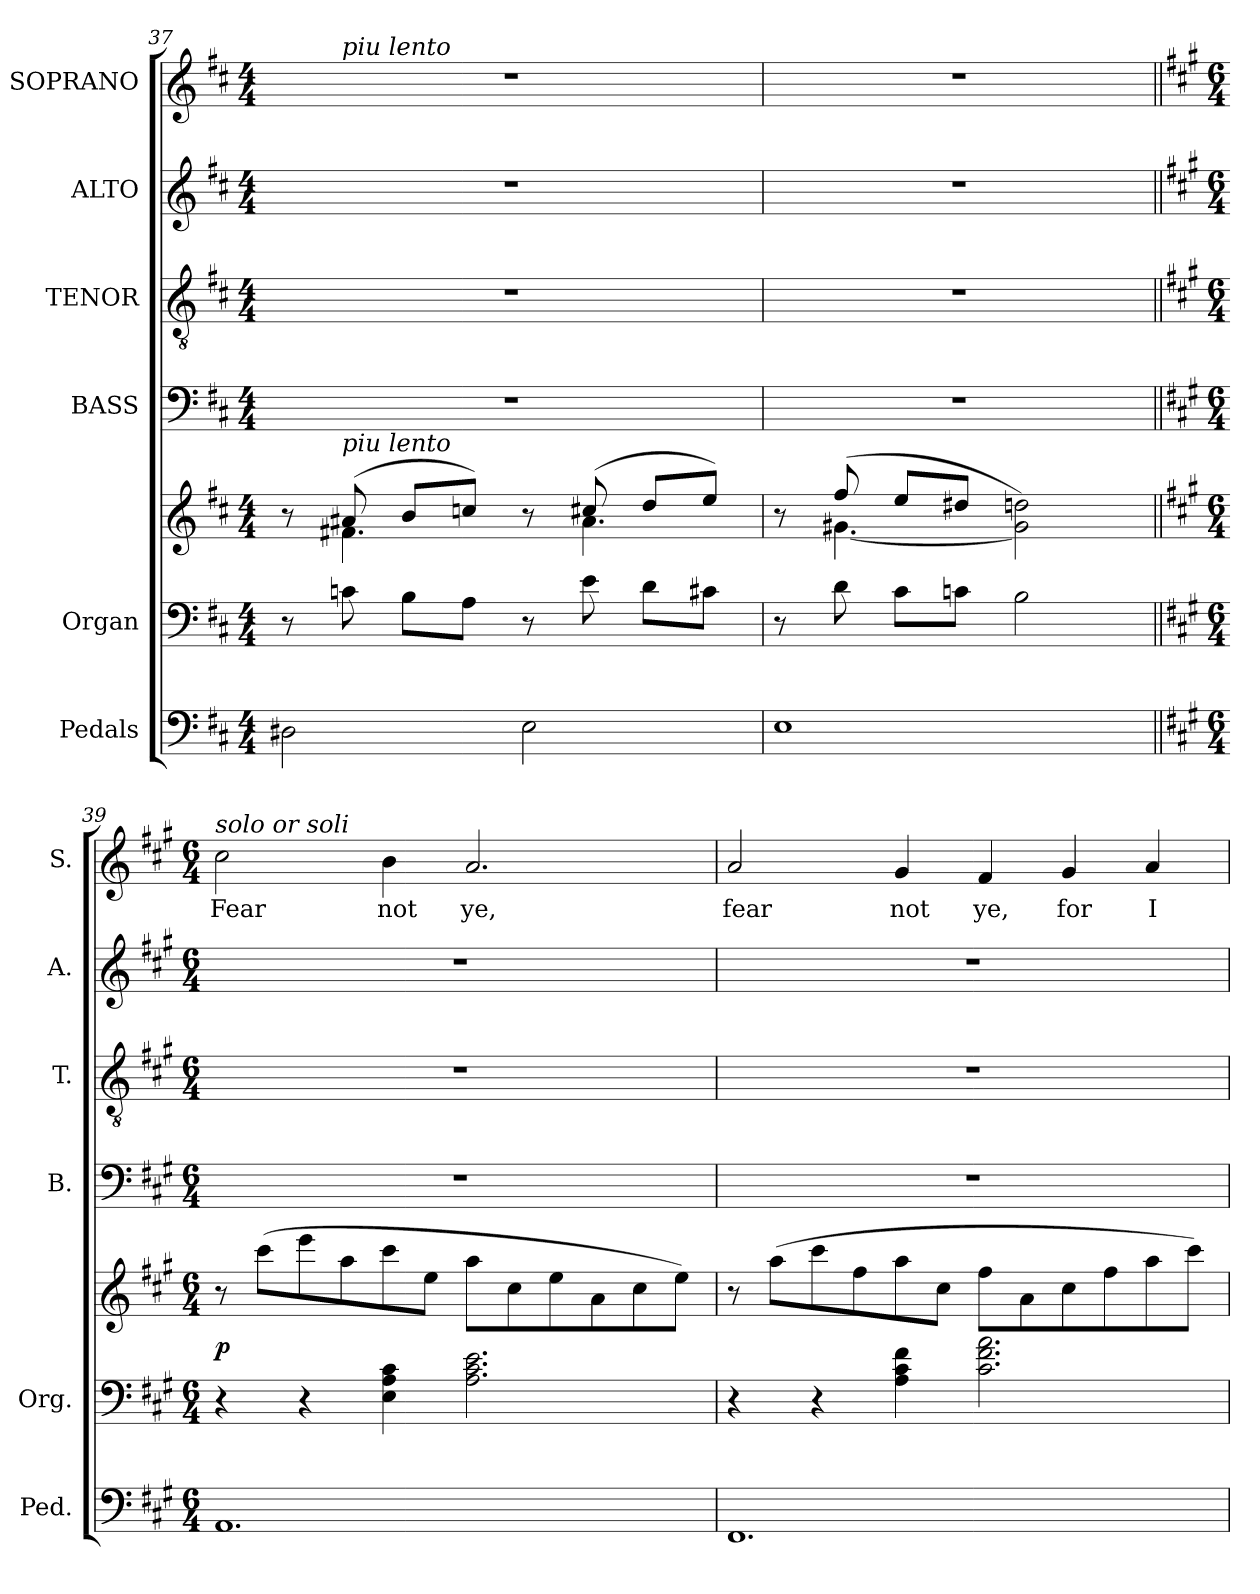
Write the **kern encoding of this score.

**kern	**kern	**kern	**dynam	**kern	**kern	**kern	**kern	**text
*part6	*part5	*part5	*part5	*part4	*part3	*part2	*part1	*part1
*staff7	*staff6	*staff5	*staff5/6	*staff4	*staff3	*staff2	*staff1	*staff1
*I"Pedals	*I"Organ	*	*	*I"BASS	*I"TENOR	*I"ALTO	*I"SOPRANO	*
*I'Ped.	*I'Org.	*	*	*I'B.	*I'T.	*I'A.	*I'S.	*
*clefF4	*clefF4	*clefG2	*	*clefF4	*clefGv2	*clefG2	*clefG2	*
*	*	*	*	*	*ITrd7c12	*	*	*
*k[f#c#]	*k[f#c#]	*k[f#c#]	*	*k[f#c#]	*k[f#c#]	*k[f#c#]	*k[f#c#]	*
*D:	*D:	*D:	*	*D:	*D:	*D:	*D:	*
*M4/4	*M4/4	*M4/4	*	*M4/4	*M4/4	*M4/4	*M4/4	*
=37	=37	=37	=37	=37	=37	=37	=37	=37
*	*	*^	*	*	*	*	*^	*
2D#Xi\	8r	8r	8ryy	.	1r	1r	1r	1r	8ryy	.
!	!	!	!	!	!	!	!	!	!LO:TX:a:i:t=piu lento	!
!	!	!LO:TX:a:i:t=piu lento	!	!	!	!	!	!	!	!
.	8cni\	(8a#Xi/	4.f#Xi\	.	.	.	.	.	2..ryy	.
.	8Bi\L	8bi/L	.	.	.	.	.	.	.	.
.	8Ai\J	8ccni/J)	.	.	.	.	.	.	.	.
2Ei\	8r	8r	8ryy	.	.	.	.	.	.	.
.	8ei\	(8cc#Xi/	4.a#i\	.	.	.	.	.	.	.
.	8di\L	8ddi/L	.	.	.	.	.	.	.	.
.	8c#Xi\J	8eei/J)	.	.	.	.	.	.	.	.
*	*	*	*	*	*	*	*	*v	*v	*
=38	=38	=38	=38	=38	=38	=38	=38	=38	=38
1Ei	8r	8r	8ryy	.	1r	1r	1r	1r	.
.	8di\	(8ff#i/	[<4.g#Xi\	.	.	.	.	.	.
.	8c#i\L	8eei/L	.	.	.	.	.	.	.
.	8cni\J	8dd#Xi/J	.	.	.	.	.	.	.
.	2Bi\	2g#i\] 2ddni)	2ryy	.	.	.	.	.	.
*	*	*v	*v	*	*	*	*	*	*
!!LO:LB:g=z
=39||	=39||	=39||	=39||	=39||	=39||	=39||	=39||	=39||
*k[f#c#g#]	*k[f#c#g#]	*k[f#c#g#]	*	*k[f#c#g#]	*k[f#c#g#]	*k[f#c#g#]	*k[f#c#g#]	*
*A:	*A:	*A:	*	*A:	*A:	*A:	*A:	*
*M6/4	*M6/4	*M6/4	*	*M6/4	*M6/4	*M6/4	*M6/4	*
*	*	*^	*	*	*	*	*	*
!	!	!	!	!	!LO:N:vis=1	!LO:N:vis=1	!LO:N:vis=1	!	!
*	*	*v	*v	*	*	*	*	*	*
*	*	*MM80	*	*	*	*	*MM80	*
*	*	*^	*	*	*	*	*	*
!	!	!	!	!	!	!	!	!LO:TX:a:i:t=solo or soli	!
!	!	!	!	!	!	!	!	!	!LO:LY:b:color=#000000
*	*	*v	*v	*	*	*	*	*	*
1.AAi	4r	8r	p	1.r	1.r	1.r	2cc#i\	Fear
.	.	(8ccc#i\L	.	.	.	.	.	.
.	4r	8eeei\	.	.	.	.	.	.
.	.	8aai\	.	.	.	.	.	.
!	!	!	!	!	!	!	!	!LO:LY:b:color=#000000
.	4Ei\ 4Ai 4c#i	8ccc#i\	.	.	.	.	4bi\	not
.	.	8eei\J	.	.	.	.	.	.
!	!	!	!	!	!	!	!	!LO:LY:b:color=#000000
.	2.Ai\ 2.c#i 2.ei	8aai\L	.	.	.	.	2.ai/	ye,
.	.	8cc#i\	.	.	.	.	.	.
.	.	8eei\	.	.	.	.	.	.
.	.	8ai\	.	.	.	.	.	.
.	.	8cc#i\	.	.	.	.	.	.
.	.	8eei\J)	.	.	.	.	.	.
=40	=40	=40	=40	=40	=40	=40	=40	=40
!	!	!	!	!LO:N:vis=1	!LO:N:vis=1	!LO:N:vis=1	!	!
!	!	!	!	!	!	!	!	!LO:LY:b:color=#000000
1.FF#i	4r	8r	.	1.r	1.r	1.r	2ai/	fear
.	.	(8aai\L	.	.	.	.	.	.
.	4r	8ccc#i\	.	.	.	.	.	.
.	.	8ff#i\	.	.	.	.	.	.
!	!	!	!	!	!	!	!	!LO:LY:b:color=#000000
.	4Ai\ 4c#i 4f#i	8aai\	.	.	.	.	4g#i/	not
.	.	8cc#i\J	.	.	.	.	.	.
!	!	!	!	!	!	!	!	!LO:LY:b:color=#000000
.	2.c#i\ 2.f#i 2.ai	8ff#i\L	.	.	.	.	4f#i/	ye,
.	.	8ai\	.	.	.	.	.	.
!	!	!	!	!	!	!	!	!LO:LY:b:color=#000000
.	.	8cc#i\	.	.	.	.	4g#i/	for
.	.	8ff#i\	.	.	.	.	.	.
!	!	!	!	!	!	!	!	!LO:LY:b:color=#000000
.	.	8aai\	.	.	.	.	4ai/	I
.	.	8ccc#i\J)	.	.	.	.	.	.
=	=	=	=	=	=	=	=	=
*-	*-	*-	*-	*-	*-	*-	*-	*-
